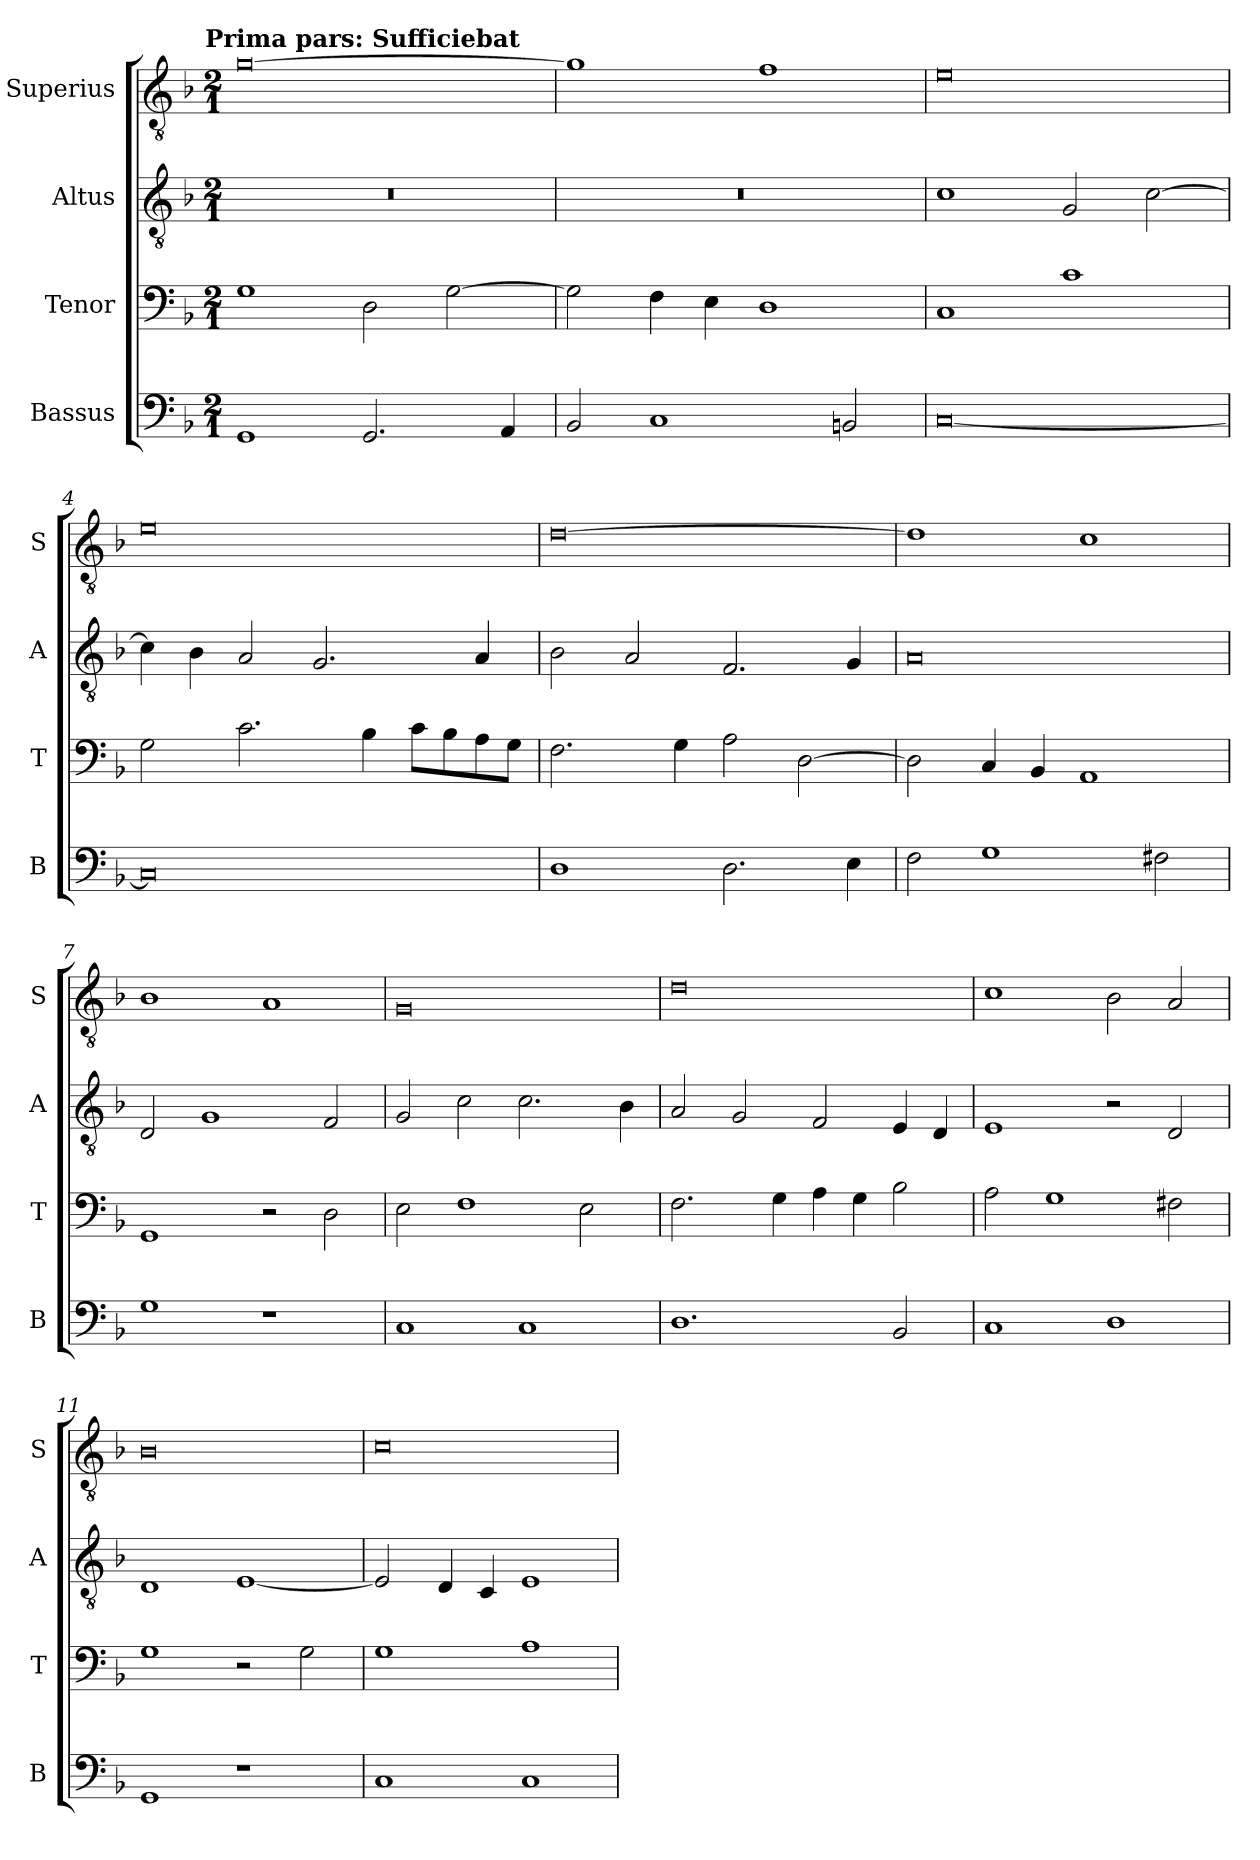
**kern	**kern	**kern	**kern
*part4	*part3	*part2	*part1
*staff4	*staff3	*staff2	*staff1
*I"Bassus	*I"Tenor	*I"Altus	*I"Superius
*I'B	*I'T	*I'A	*I'S
*clefF4	*clefF4	*clefGv2	*clefGv2
*k[b-]	*k[b-]	*k[b-]	*k[b-]
*F:	*F:	*F:	*F:
!!LO:TX:omd:t=Prima pars&colon; Sufficiebat
*M2/1	*M2/1	*M2/1	*M2/1
=1	=1	=1	=1
1GG	1G	0r	[0g
2.GG	2D	.	.
.	[2G	.	.
4AA	.	.	.
=2	=2	=2	=2
2BB-	2G]	0r	1g]
1C	4F	.	.
.	4E	.	.
.	1D	.	1f
2BBn	.	.	.
=3	=3	=3	=3
[0C	1C	1c	0e
.	1c	2G	.
.	.	[2c	.
=4	=4	=4	=4
0C]	2G	4c]	0e
.	.	4B-	.
.	2.c	2A	.
.	.	2.G	.
.	4B-	.	.
.	8cL	.	.
.	8B-	.	.
.	8A	4A	.
.	8GJ	.	.
=5	=5	=5	=5
1D	2.F	2B-	[0d
.	.	2A	.
.	4G	.	.
2.D	2A	2.F	.
.	[2D	.	.
4E	.	4G	.
=6	=6	=6	=6
2F	2D]	0A	1d]
1G	4C	.	.
.	4BB-	.	.
.	1AA	.	1c
2F#X	.	.	.
=7	=7	=7	=7
1G	1GG	2D	1B-
.	.	1G	.
1r	2r	.	1A
.	2D	2F	.
=8	=8	=8	=8
1C	2E	2G	0G
.	1F	2c	.
1C	.	2.c	.
.	2E	.	.
.	.	4B-	.
=9	=9	=9	=9
1.D	2.F	2A	0d
.	.	2G	.
.	4G	.	.
.	4A	2F	.
.	4G	.	.
2BB-	2B-	4E	.
.	.	4D	.
=10	=10	=10	=10
1C	2A	1E	1c
.	1G	.	.
1D	.	2r	2B-
.	2F#X	2D	2A
=11	=11	=11	=11
1GG	1G	1D	0B-
1r	2r	[1E	.
.	2G	.	.
=12	=12	=12	=12
1C	1G	2E]	0c
.	.	4D	.
.	.	4C	.
1C	1A	1E	.
=	=	=	=
*-	*-	*-	*-
